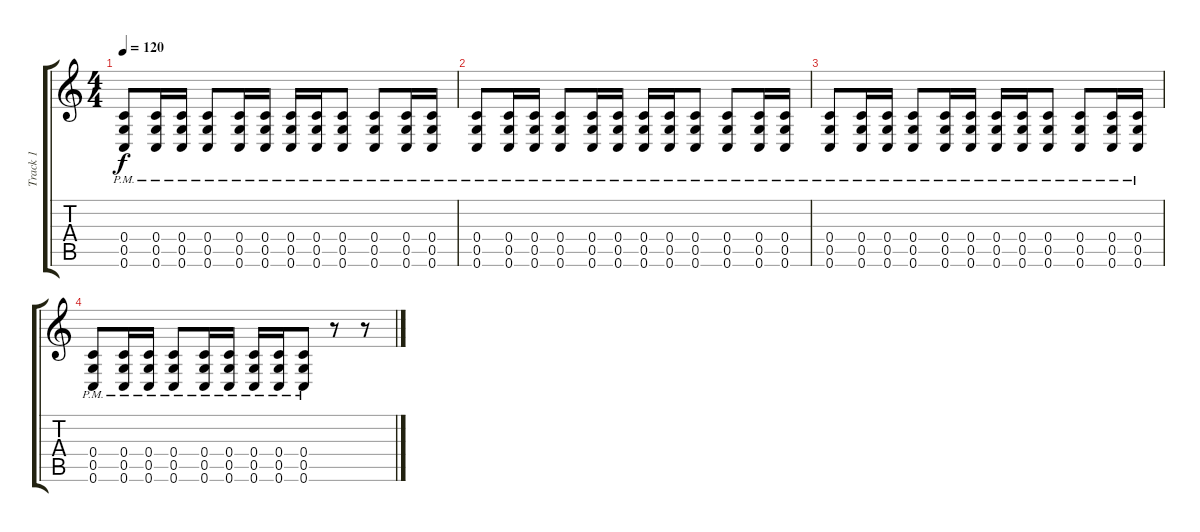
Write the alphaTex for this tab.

\track ("Track 1" "Track 1") {instrument distortionguitar}
\staff {score tabs}
\tuning (E4 C4 G3 C3 G2 C2) {hide}
\ts (4 4)
\tempo 120
\clef g2
\ks c
(0.4{pm} 0.5{pm} 0.6{pm}).8{dy f} (0.4{pm} 0.5{pm} 0.6{pm}).16 (0.4{pm} 0.5{pm} 0.6{pm}).16 (0.4{pm} 0.5{pm} 0.6{pm}).8 (0.4{pm} 0.5{pm} 0.6{pm}).16 (0.4{pm} 0.5{pm} 0.6{pm}).16 (0.4{pm} 0.5{pm} 0.6{pm}).16 (0.4{pm} 0.5{pm} 0.6{pm}).16 (0.4{pm} 0.5{pm} 0.6{pm}).8 (0.4{pm} 0.5{pm} 0.6{pm}).8 (0.4{pm} 0.5{pm} 0.6{pm}).16 (0.4{pm} 0.5{pm} 0.6{pm}).16 |
(0.4{pm} 0.5{pm} 0.6{pm}).8 (0.4{pm} 0.5{pm} 0.6{pm}).16 (0.4{pm} 0.5{pm} 0.6{pm}).16 (0.4{pm} 0.5{pm} 0.6{pm}).8 (0.4{pm} 0.5{pm} 0.6{pm}).16 (0.4{pm} 0.5{pm} 0.6{pm}).16 (0.4{pm} 0.5{pm} 0.6{pm}).16 (0.4{pm} 0.5{pm} 0.6{pm}).16 (0.4{pm} 0.5{pm} 0.6{pm}).8 (0.4{pm} 0.5{pm} 0.6{pm}).8 (0.4{pm} 0.5{pm} 0.6{pm}).16 (0.4{pm} 0.5{pm} 0.6{pm}).16 |
(0.4{pm} 0.5{pm} 0.6{pm}).8 (0.4{pm} 0.5{pm} 0.6{pm}).16 (0.4{pm} 0.5{pm} 0.6{pm}).16 (0.4{pm} 0.5{pm} 0.6{pm}).8 (0.4{pm} 0.5{pm} 0.6{pm}).16 (0.4{pm} 0.5{pm} 0.6{pm}).16 (0.4{pm} 0.5{pm} 0.6{pm}).16 (0.4{pm} 0.5{pm} 0.6{pm}).16 (0.4{pm} 0.5{pm} 0.6{pm}).8 (0.4{pm} 0.5{pm} 0.6{pm}).8 (0.4{pm} 0.5{pm} 0.6{pm}).16 (0.4{pm} 0.5{pm} 0.6{pm}).16 |
(0.4{pm} 0.5{pm} 0.6{pm}).8 (0.4{pm} 0.5{pm} 0.6{pm}).16 (0.4{pm} 0.5{pm} 0.6{pm}).16 (0.4{pm} 0.5{pm} 0.6{pm}).8 (0.4{pm} 0.5{pm} 0.6{pm}).16 (0.4{pm} 0.5{pm} 0.6{pm}).16 (0.4{pm} 0.5{pm} 0.6{pm}).16 (0.4{pm} 0.5{pm} 0.6{pm}).16 (0.4{pm} 0.5{pm} 0.6{pm}).8 r.8 r.8
